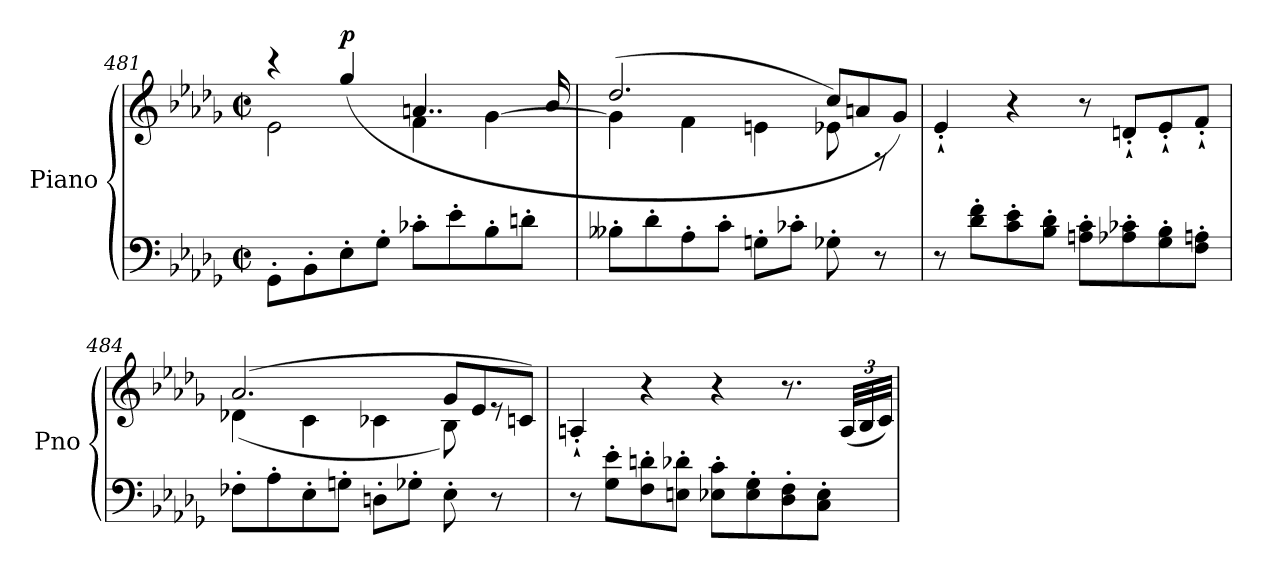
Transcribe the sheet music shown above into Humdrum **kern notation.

**kern	**kern	**dynam
*part1	*part1	*part1
*staff2	*staff1	*staff1/2
*I"Piano	*	*
*I'Pno	*	*
*clefF4	*clefG2	*
*k[b-e-a-d-g-]	*k[b-e-a-d-g-]	*
*M4/4	*M4/4	*
*met(c|)	*met(c|)	*
=481	=481	=481
*	*^	*
8GG-'\L	2e-\	4rccc	.
8BB-'\	.	.	.
!	!	!	!LO:DY:a
8E-'\	.	(4gg-/	p
8G-'\J	.	.	.
8c-X'\L	4f\	4..an/	.
8e-'\	.	.	.
8B-'\	[4g-\	.	.
8dn'\J	.	.	.
.	.	16b-/	.
=482	=482	=482	=482
8B--X'\L	(4g-\]	2.dd-/	.
8d-'\	.	.	.
8A-'\	4f\	.	.
8c'\J	.	.	.
8Gn'\L	4en\	.	.
8c-X'\J	.	.	.
*	*	*Xtuplet	*
8G-X'\	8e-X\)	12cc/L	.
.	.	12an/	.
8r	8rF	.	.
.	.	12g-/J)	.
*	*v	*v	*
!!LO:LB:g=z
=483	=483	=483
8r	4e-'`/	.
8d-\' 8f\'L	.	.
8c\' 8e-\'	4r	.
8B-\' 8d-\'J	.	.
8An\' 8c\'L	8r	.
8A-X\' 8c-X\'	8dn'`/L	.
8G-\' 8B-\'	8e-'`/	.
8F\' 8An\'J	8f'`/J	.
=484	=484	=484
*	*^	*
8F-X'\L	(2.a-/	(4d-X\	.
8A-'\	.	.	.
8E-'\	.	4c\	.
8Gn'\J	.	.	.
8Dn'\L	.	4c-X\	.
8G-X'\J	.	.	.
8E-'\	12g-/L	8B-\)	.
.	12e-/	.	.
8r	.	8re	.
.	12cn/J)	.	.
*	*v	*v	*
=485	=485	=485
8r	4An'`/	.
8G-\' 8e-\'L	.	.
8F\' 8dn\'	4r	.
8En\' 8d-X\'J	.	.
8E-X\' 8c\'L	4r	.
8E-\' 8G-\'	.	.
8D-\' 8F\'	8.r	.
8C\' 8E-\'J	.	.
*	*tuplet	*
*	*Xbrackettup	*
.	(48A/LLL	.
.	48B-/	.
.	48c/JJJ)	.
=	=	=
*-	*-	*-
